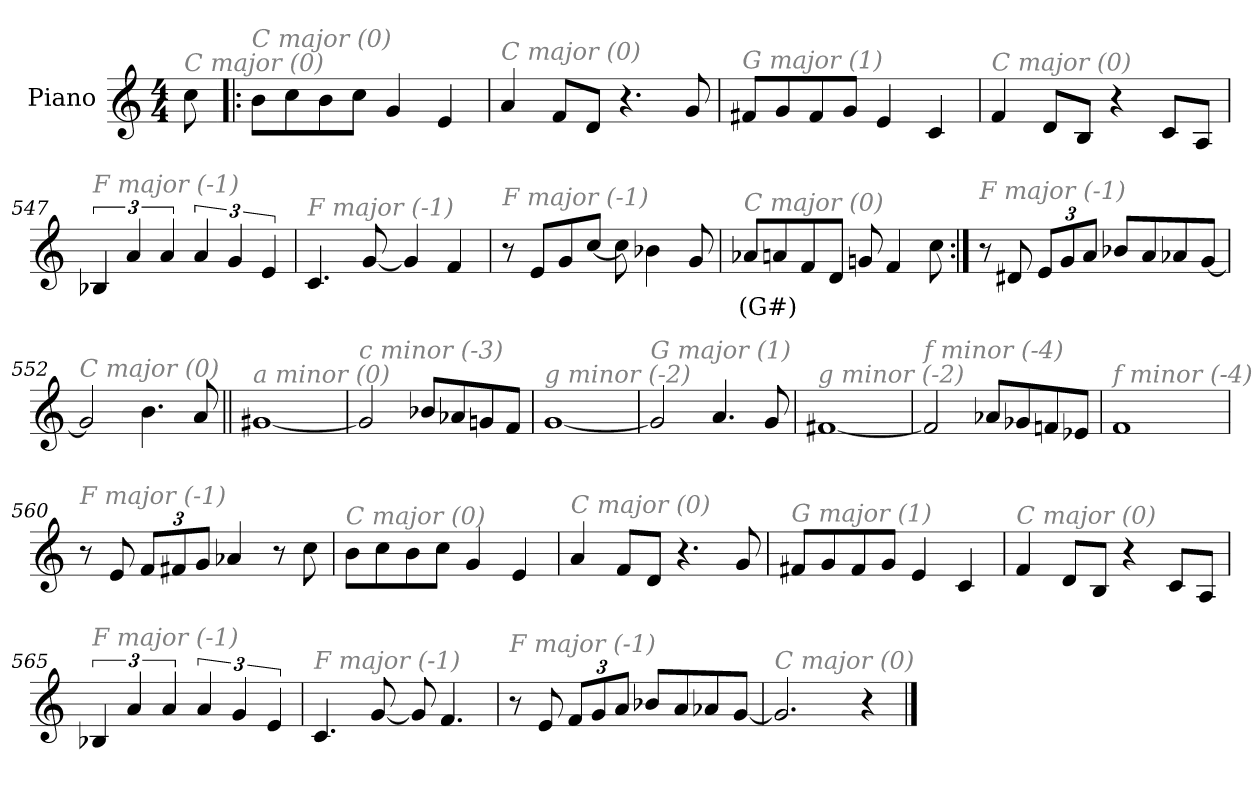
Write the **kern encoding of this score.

**kern	**text
*part1	*part1
*staff1	*staff1
*I"Piano	*
*I'Pno.	*
*clefG2	*
*k[]	*
*M4/4	*
*MM216	*
=1	=1
!LO:TX:i:color=#808080:t=C major (0)	!
8cc\	.
=543!|:	=543!|:
!LO:TX:i:color=#808080:t=C major (0)	!
8b\L	.
8cc\	.
8b\	.
8cc\J	.
4g/	.
4e/	.
=544	=544
!LO:TX:i:color=#808080:t=C major (0)	!
4a/	.
8f/L	.
8d/J	.
4.r	.
8g/	.
=545	=545
!LO:TX:i:color=#808080:t=G major (1)	!
8f#X/L	.
8g/	.
8f#/	.
8g/J	.
4e/	.
4c/	.
=546	=546
!LO:TX:i:color=#808080:t=C major (0)	!
4f/	.
8d/L	.
8B/J	.
4r	.
8c/L	.
8A/J	.
!!LO:LB:g=z
=547	=547
!LO:TX:i:color=#808080:t=F major (-1)	!
6B-X/	.
6a/	.
6a/	.
6a/	.
6g/	.
6e/	.
=548	=548
!LO:TX:i:color=#808080:t=F major (-1)	!
4.c/	.
[8g/	.
4g/]	.
4f/	.
=549	=549
!LO:TX:i:color=#808080:t=F major (-1)	!
8r	.
8e/L	.
8g/	.
[8cc/J	.
8cc\]	.
4b-X\	.
8g/	.
=550	=550
!LO:TX:i:color=#808080:t=C major (0)	!
8a-Xi/L	(G#)
8a/	.
8f/	.
8d/J	.
8gn/	.
4f/	.
8cc\	.
!!LO:LB:g=z
=551:|!	=551:|!
!LO:TX:i:color=#808080:t=F major (-1)	!
8r	.
8d#X/	.
*Xbrackettup	*
12e/L	.
12g/	.
12a/J	.
8b-X/L	.
8a/	.
8a-X/	.
[8g/J	.
=552	=552
!LO:TX:i:color=#808080:t=C major (0)	!
2g/]	.
4.b\	.
8a/	.
=553||	=553||
!LO:TX:i:color=#808080:t=a minor (0)	!
[1g#X	.
=554	=554
!LO:TX:i:color=#808080:t=c minor (-3)	!
2g#/]	.
8b-X/L	.
8a-X/	.
8gn/	.
8f/J	.
=555	=555
!LO:TX:i:color=#808080:t=g minor (-2)	!
[1g	.
=556	=556
!LO:TX:i:color=#808080:t=G major (1)	!
2g/]	.
4.a/	.
8g/	.
!!LO:LB:g=z
=557	=557
!LO:TX:i:color=#808080:t=g minor (-2)	!
[1f#X	.
=558	=558
!LO:TX:i:color=#808080:t=f minor (-4)	!
2f#/]	.
8a-X/L	.
8g-X/	.
8fn/	.
8e-X/J	.
=559	=559
!LO:TX:i:color=#808080:t=f minor (-4)	!
1f	.
=560	=560
!LO:TX:i:color=#808080:t=F major (-1)	!
8r	.
8e/	.
12f/L	.
12f#X/	.
12g/J	.
4a-X/	.
8r	.
8cc\	.
!!LO:LB:g=z
=561	=561
!LO:TX:i:color=#808080:t=C major (0)	!
8b\L	.
8cc\	.
8b\	.
8cc\J	.
4g/	.
4e/	.
=562	=562
!LO:TX:i:color=#808080:t=C major (0)	!
4a/	.
8f/L	.
8d/J	.
4.r	.
8g/	.
=563	=563
!LO:TX:i:color=#808080:t=G major (1)	!
8f#X/L	.
8g/	.
8f#/	.
8g/J	.
4e/	.
4c/	.
=564	=564
!LO:TX:i:color=#808080:t=C major (0)	!
4f/	.
8d/L	.
8B/J	.
4r	.
8c/L	.
8A/J	.
!!LO:LB:g=z
=565	=565
*brackettup	*
!LO:TX:i:color=#808080:t=F major (-1)	!
6B-X/	.
6a/	.
6a/	.
6a/	.
6g/	.
6e/	.
=566	=566
!LO:TX:i:color=#808080:t=F major (-1)	!
4.c/	.
[8g/	.
8g/]	.
4.f/	.
=567	=567
!LO:TX:i:color=#808080:t=F major (-1)	!
8r	.
8e/	.
*Xbrackettup	*
12f/L	.
12g/	.
12a/J	.
8b-X/L	.
8a/	.
8a-X/	.
[8g/J	.
=568	=568
!LO:TX:i:color=#808080:t=C major (0)	!
2.g/]	.
4r	.
==	==
*-	*-
